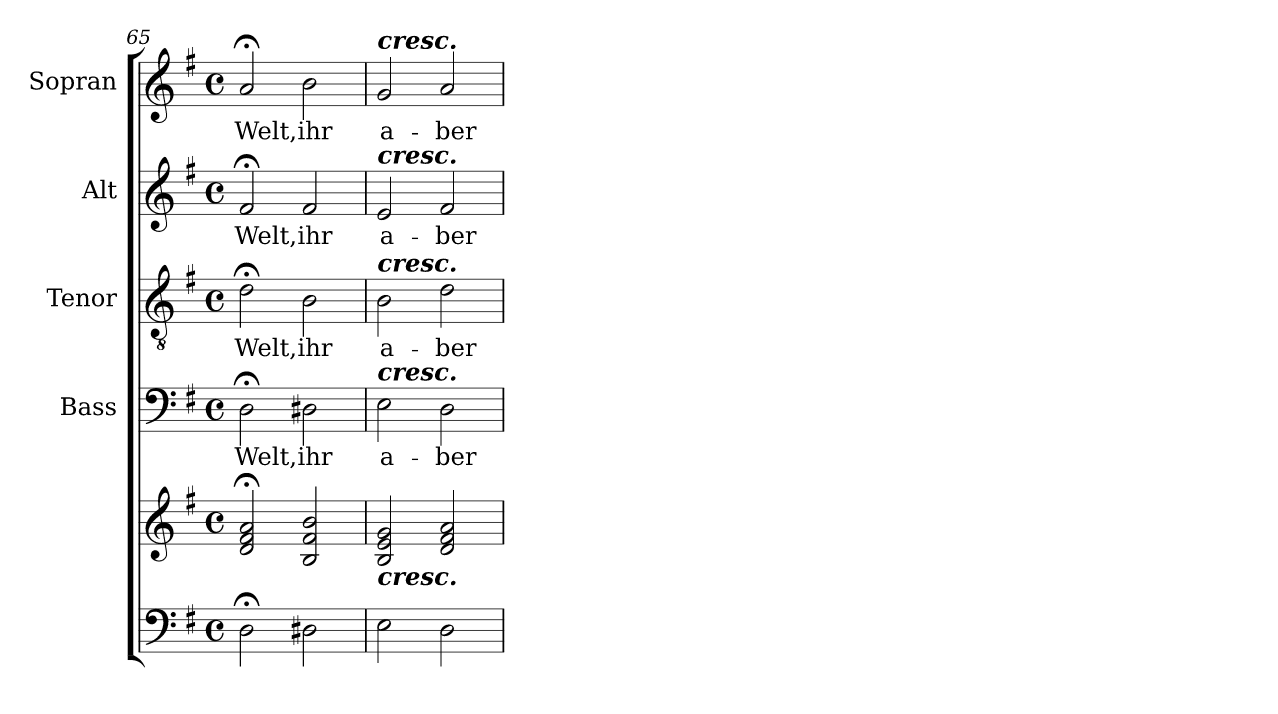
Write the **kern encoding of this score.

**kern	**kern	**kern	**text	**kern	**text	**kern	**text	**kern	**text
*part5	*part5	*part4	*part4	*part3	*part3	*part2	*part2	*part1	*part1
*staff6	*staff5	*staff4	*staff4	*staff3	*staff3	*staff2	*staff2	*staff1	*staff1
*	*	*I"Bass	*	*I"Tenor	*	*I"Alt	*	*I"Sopran	*
*	*	*I'B.	*	*I'T.	*	*I'A.	*	*I'S.	*
*clefF4	*clefG2	*clefF4	*	*clefGv2	*	*clefG2	*	*clefG2	*
*k[f#]	*k[f#]	*k[f#]	*	*k[f#]	*	*k[f#]	*	*k[f#]	*
*G:	*G:	*G:	*	*G:	*	*G:	*	*G:	*
*M4/4	*M4/4	*M4/4	*	*M4/4	*	*M4/4	*	*M4/4	*
*met(c)	*met(c)	*met(c)	*	*met(c)	*	*met(c)	*	*met(c)	*
=65	=65	=65	=65	=65	=65	=65	=65	=65	=65
!	!	!	!LO:LY:b	!	!LO:LY:b	!	!LO:LY:b	!	!LO:LY:b
2D;<\	2d/;< 2f#/;< 2a/;<	2D;<\	Welt,	2d;<\	Welt,	2f#;</	Welt,	2a;</	Welt,
!	!	!	!LO:LY:b	!	!LO:LY:b	!	!LO:LY:b	!	!LO:LY:b
2D#X\	2B/ 2f#/ 2b/	2D#X\	ihr	2B\	ihr	2f#/	ihr	2b\	ihr
=66	=66	=66	=66	=66	=66	=66	=66	=66	=66
!	!	!	!	!	!	!	!	!LO:TX:a:Bi:t=cresc.	!
!	!	!	!	!	!	!LO:TX:a:Bi:t=cresc.	!	!	!
!	!	!	!	!LO:TX:a:Bi:t=cresc.	!	!	!	!	!
!	!	!LO:TX:a:Bi:t=cresc.	!	!	!	!	!	!	!
!	!LO:TX:b:Bi:t=cresc.	!	!	!	!	!	!	!	!
!	!	!	!LO:LY:b	!	!LO:LY:b	!	!LO:LY:b	!	!LO:LY:b
2E\	2B/ 2e/ 2g/	2E\	a-	2B\	a-	2e/	a-	2g/	a-
!	!	!	!LO:LY:b	!	!LO:LY:b	!	!LO:LY:b	!	!LO:LY:b
2D\	2d/ 2f#/ 2a/	2D\	-ber	2d\	-ber	2f#/	-ber	2a/	-ber
=	=	=	=	=	=	=	=	=	=
*-	*-	*-	*-	*-	*-	*-	*-	*-	*-
